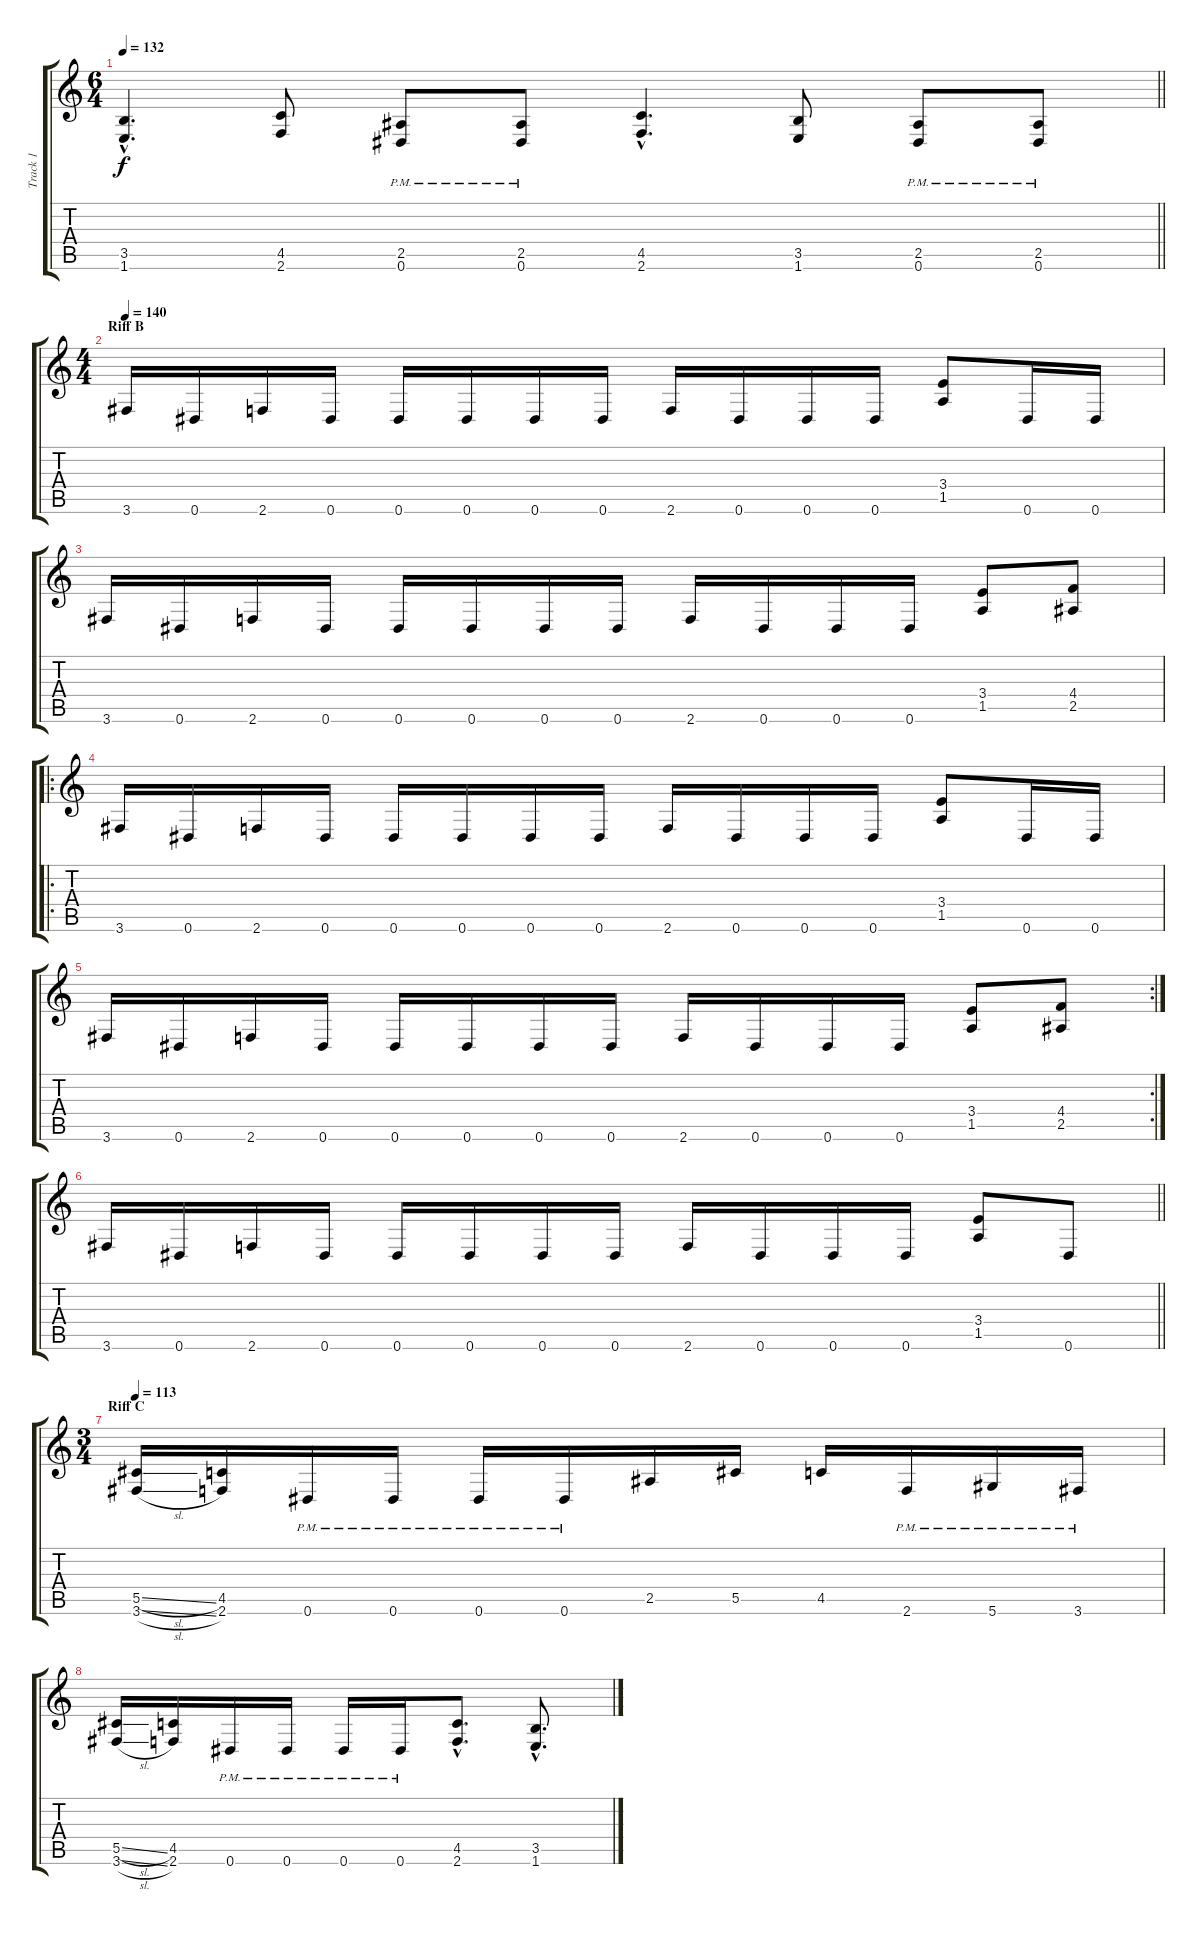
\track ("Track 1" "Track 1") {instrument distortionguitar}
\staff {score tabs}
\tuning (Eb4 Bb3 Gb3 Db3 Ab2 Eb2) {hide}
\ts (6 4)
\tempo 132
\clef g2
\barLineRight lightlight
\ks c
(3.5{hac} 1.6{hac}).4{d dy f} (4.5 2.6).8 (2.5{pm} 0.6{pm}).8 (2.5{pm} 0.6{pm}).8 (4.5{hac} 2.6{hac}).4{d} (3.5 1.6).8 (2.5{pm} 0.6{pm}).8 (2.5{pm} 0.6{pm}).8 |
\ts (4 4)
\section ("" "Riff B")
\tempo 140
3.6.16 0.6.16 2.6.16 0.6.16 0.6.16 0.6.16 0.6.16 0.6.16 2.6.16 0.6.16 0.6.16 0.6.16 (3.4 1.5).8 0.6.16 0.6.16 |
3.6.16 0.6.16 2.6.16 0.6.16 0.6.16 0.6.16 0.6.16 0.6.16 2.6.16 0.6.16 0.6.16 0.6.16 (3.4 1.5).8 (4.4 2.5).8 |
\ro
3.6.16 0.6.16 2.6.16 0.6.16 0.6.16 0.6.16 0.6.16 0.6.16 2.6.16 0.6.16 0.6.16 0.6.16 (3.4 1.5).8 0.6.16 0.6.16 |
\rc 2
3.6.16 0.6.16 2.6.16 0.6.16 0.6.16 0.6.16 0.6.16 0.6.16 2.6.16 0.6.16 0.6.16 0.6.16 (3.4 1.5).8 (4.4 2.5).8 |
\barLineRight lightlight
3.6.16 0.6.16 2.6.16 0.6.16 0.6.16 0.6.16 0.6.16 0.6.16 2.6.16 0.6.16 0.6.16 0.6.16 (3.4 1.5).8 0.6.8 |
\ts (3 4)
\section ("" "Riff C")
\tempo 113
(5.5{sl} 3.6{sl}).16 (4.5 2.6).16 0.6{pm}.16 0.6{pm}.16 0.6{pm}.16 0.6{pm}.16 2.5.16 5.5.16 4.5.16 2.6{pm}.16 5.6{pm}.16 3.6{pm}.16 |
(5.5{sl} 3.6{sl}).16 (4.5 2.6).16 0.6{pm}.16 0.6{pm}.16 0.6{pm}.16 0.6{pm}.16 (4.5{hac} 2.6{hac}).8{d} (3.5{hac} 1.6{hac}).8{d}
